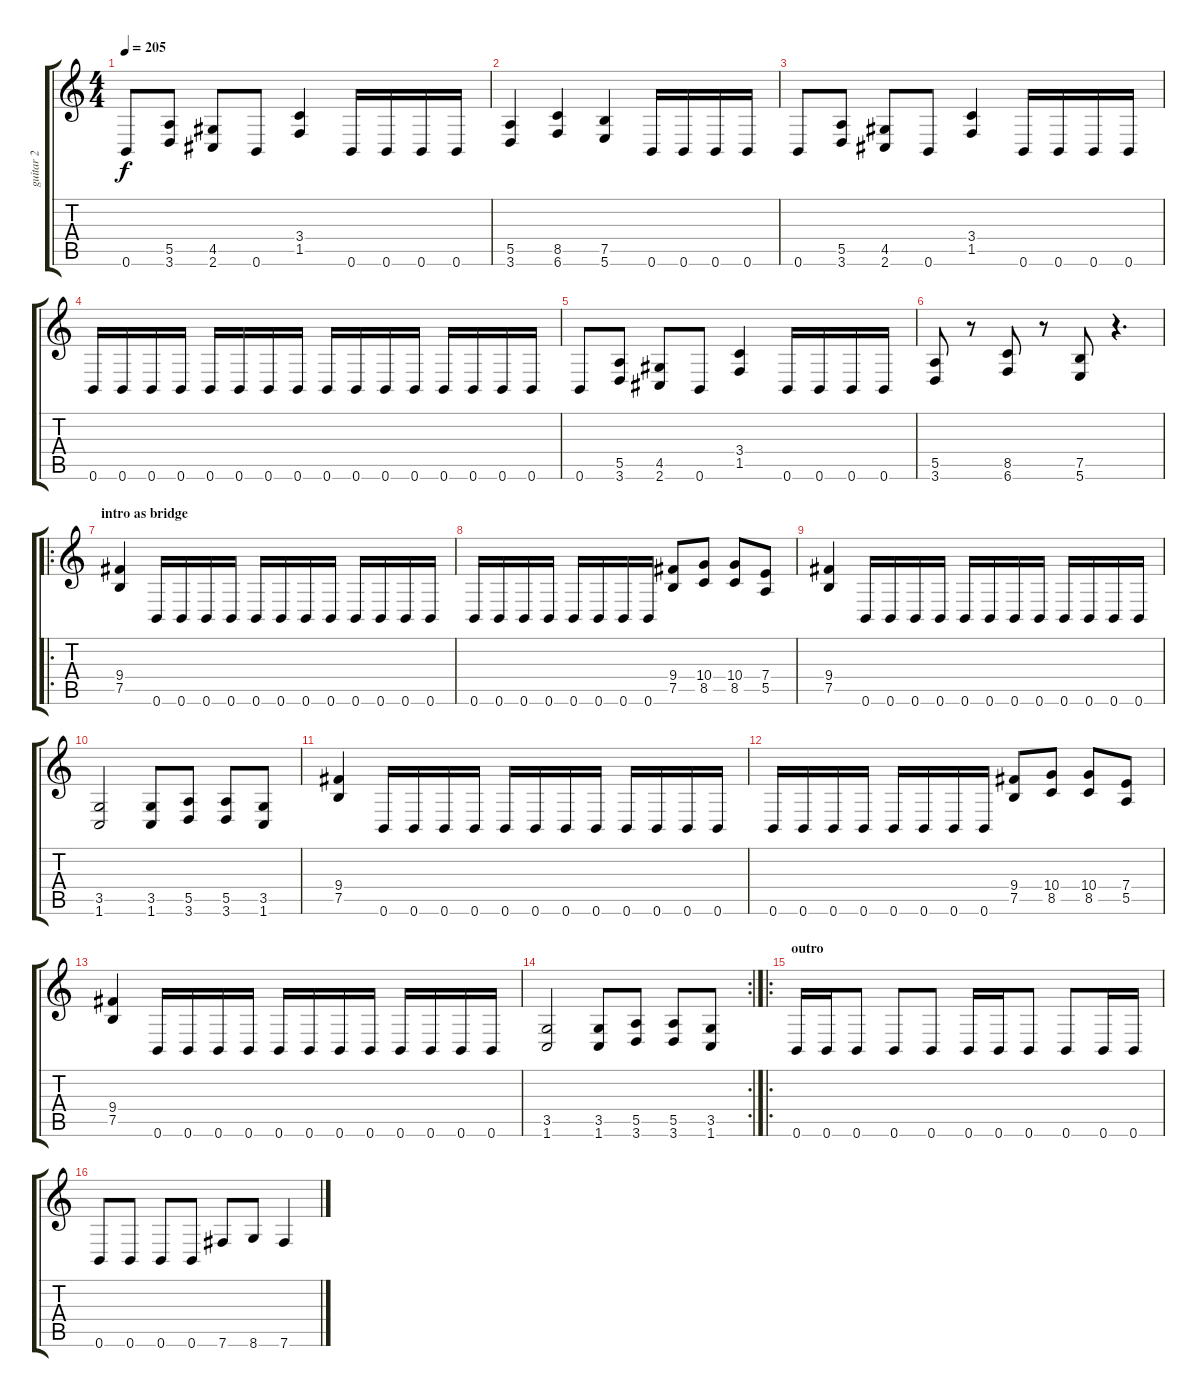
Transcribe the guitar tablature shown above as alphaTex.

\track ("guitar 2" "guitar 2") {instrument distortionguitar}
\staff {score tabs}
\tuning (B3 Gb3 D3 A2 E2 B1) {hide}
\ts (4 4)
\tempo 205
\clef g2
\ks c
0.6.8{dy f} (5.5 3.6).8 (4.5 2.6).8 0.6.8 (3.4 1.5).4 0.6.16 0.6.16 0.6.16 0.6.16 |
(5.5 3.6).4 (8.5 6.6).4 (7.5 5.6).4 0.6.16 0.6.16 0.6.16 0.6.16 |
0.6.8 (5.5 3.6).8 (4.5 2.6).8 0.6.8 (3.4 1.5).4 0.6.16 0.6.16 0.6.16 0.6.16 |
0.6.16 0.6.16 0.6.16 0.6.16 0.6.16 0.6.16 0.6.16 0.6.16 0.6.16 0.6.16 0.6.16 0.6.16 0.6.16 0.6.16 0.6.16 0.6.16 |
0.6.8 (5.5 3.6).8 (4.5 2.6).8 0.6.8 (3.4 1.5).4 0.6.16 0.6.16 0.6.16 0.6.16 |
(5.5 3.6).8 r.8 (8.5 6.6).8 r.8 (7.5 5.6).8 r.4{d} |
\ro
\section ("" "intro as bridge")
(9.4 7.5).4 0.6.16 0.6.16 0.6.16 0.6.16 0.6.16 0.6.16 0.6.16 0.6.16 0.6.16 0.6.16 0.6.16 0.6.16 |
0.6.16 0.6.16 0.6.16 0.6.16 0.6.16 0.6.16 0.6.16 0.6.16 (9.4 7.5).8 (10.4 8.5).8 (10.4 8.5).8 (7.4 5.5).8 |
(9.4 7.5).4 0.6.16 0.6.16 0.6.16 0.6.16 0.6.16 0.6.16 0.6.16 0.6.16 0.6.16 0.6.16 0.6.16 0.6.16 |
(3.5 1.6).2 (3.5 1.6).8 (5.5 3.6).8 (5.5 3.6).8 (3.5 1.6).8 |
(9.4 7.5).4 0.6.16 0.6.16 0.6.16 0.6.16 0.6.16 0.6.16 0.6.16 0.6.16 0.6.16 0.6.16 0.6.16 0.6.16 |
0.6.16 0.6.16 0.6.16 0.6.16 0.6.16 0.6.16 0.6.16 0.6.16 (9.4 7.5).8 (10.4 8.5).8 (10.4 8.5).8 (7.4 5.5).8 |
(9.4 7.5).4 0.6.16 0.6.16 0.6.16 0.6.16 0.6.16 0.6.16 0.6.16 0.6.16 0.6.16 0.6.16 0.6.16 0.6.16 |
\rc 2
(3.5 1.6).2 (3.5 1.6).8 (5.5 3.6).8 (5.5 3.6).8 (3.5 1.6).8 |
\ro
\section ("" "outro")
0.6.16 0.6.16 0.6.8 0.6.8 0.6.8 0.6.16 0.6.16 0.6.8 0.6.8 0.6.16 0.6.16 |
0.6.8 0.6.8 0.6.8 0.6.8 7.6.8 8.6.8 7.6.4
